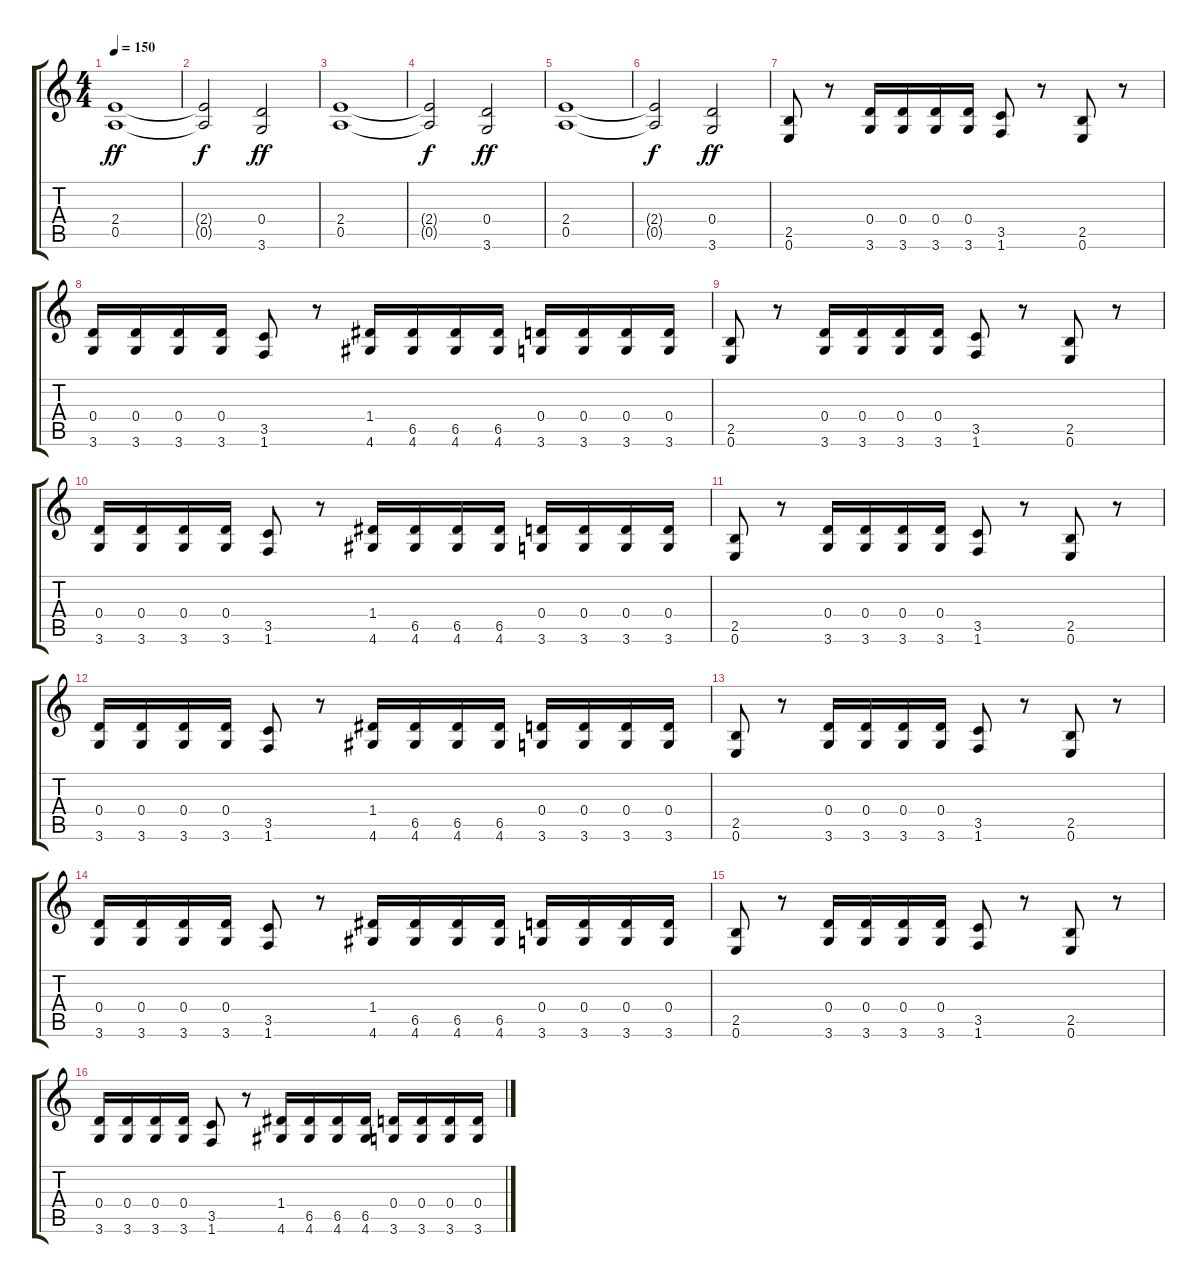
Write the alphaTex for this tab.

\track "" {instrument distortionguitar}
\staff {score tabs}
\tuning (E4 B3 G3 D3 A2 E2) {hide}
\ts (4 4)
\tempo 150
\clef g2
\ks c
(2.4 0.5).1{dy ff} |
(2.4{t} 0.5{t}).2{dy f} (0.4 3.6).2{dy ff} |
(2.4 0.5).1 |
(2.4{t} 0.5{t}).2{dy f} (0.4 3.6).2{dy ff} |
(2.4 0.5).1 |
(2.4{t} 0.5{t}).2{dy f} (0.4 3.6).2{dy ff} |
(2.5 0.6).8 r.8 (0.4 3.6).16 (0.4 3.6).16 (0.4 3.6).16 (0.4 3.6).16 (3.5 1.6).8 r.8 (2.5 0.6).8 r.8 |
(0.4 3.6).16 (0.4 3.6).16 (0.4 3.6).16 (0.4 3.6).16 (3.5 1.6).8 r.8 (1.4 4.6).16 (6.5 4.6).16 (6.5 4.6).16 (6.5 4.6).16 (0.4 3.6).16 (0.4 3.6).16 (0.4 3.6).16 (0.4 3.6).16 |
(2.5 0.6).8 r.8 (0.4 3.6).16 (0.4 3.6).16 (0.4 3.6).16 (0.4 3.6).16 (3.5 1.6).8 r.8 (2.5 0.6).8 r.8 |
(0.4 3.6).16 (0.4 3.6).16 (0.4 3.6).16 (0.4 3.6).16 (3.5 1.6).8 r.8 (1.4 4.6).16 (6.5 4.6).16 (6.5 4.6).16 (6.5 4.6).16 (0.4 3.6).16 (0.4 3.6).16 (0.4 3.6).16 (0.4 3.6).16 |
(2.5 0.6).8 r.8 (0.4 3.6).16 (0.4 3.6).16 (0.4 3.6).16 (0.4 3.6).16 (3.5 1.6).8 r.8 (2.5 0.6).8 r.8 |
(0.4 3.6).16 (0.4 3.6).16 (0.4 3.6).16 (0.4 3.6).16 (3.5 1.6).8 r.8 (1.4 4.6).16 (6.5 4.6).16 (6.5 4.6).16 (6.5 4.6).16 (0.4 3.6).16 (0.4 3.6).16 (0.4 3.6).16 (0.4 3.6).16 |
(2.5 0.6).8 r.8 (0.4 3.6).16 (0.4 3.6).16 (0.4 3.6).16 (0.4 3.6).16 (3.5 1.6).8 r.8 (2.5 0.6).8 r.8 |
(0.4 3.6).16 (0.4 3.6).16 (0.4 3.6).16 (0.4 3.6).16 (3.5 1.6).8 r.8 (1.4 4.6).16 (6.5 4.6).16 (6.5 4.6).16 (6.5 4.6).16 (0.4 3.6).16 (0.4 3.6).16 (0.4 3.6).16 (0.4 3.6).16 |
(2.5 0.6).8 r.8 (0.4 3.6).16 (0.4 3.6).16 (0.4 3.6).16 (0.4 3.6).16 (3.5 1.6).8 r.8 (2.5 0.6).8 r.8 |
(0.4 3.6).16 (0.4 3.6).16 (0.4 3.6).16 (0.4 3.6).16 (3.5 1.6).8 r.8 (1.4 4.6).16 (6.5 4.6).16 (6.5 4.6).16 (6.5 4.6).16 (0.4 3.6).16 (0.4 3.6).16 (0.4 3.6).16 (0.4 3.6).16
